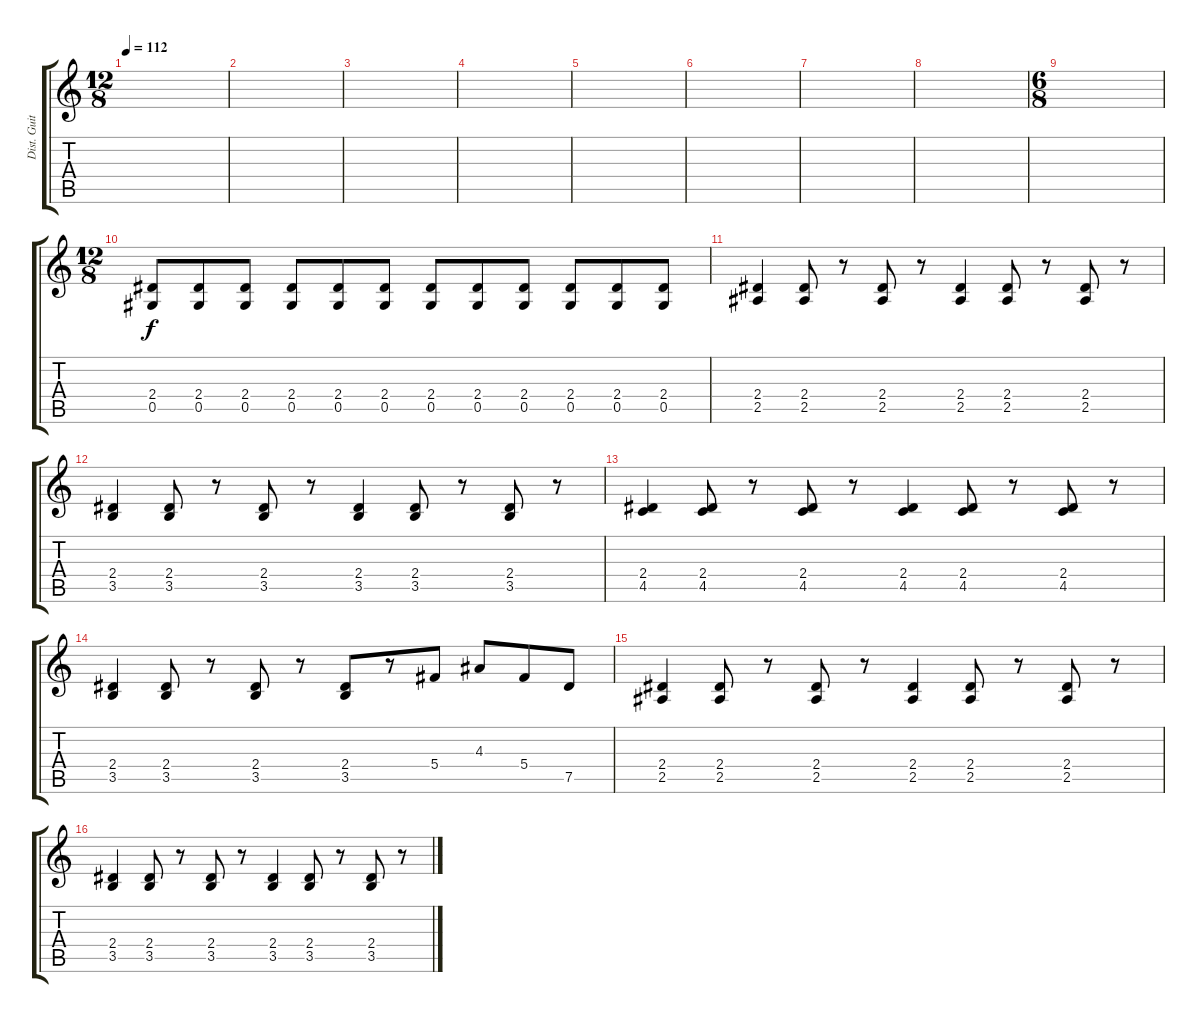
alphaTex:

\track ("Dist. Guitar " "Dist. Guit") {instrument distortionguitar}
\staff {score tabs}
\tuning (Eb4 Bb3 Gb3 Db3 Ab2 Eb2) {hide}
\ts (12 8)
\tempo 112
\clef g2
\ks c
|
|
|
|
|
|
|
|
\ts (6 8)
|
\ts (12 8)
(2.4 0.5).8 (2.4 0.5).8 (2.4 0.5).8 (2.4 0.5).8 (2.4 0.5).8 (2.4 0.5).8 (2.4 0.5).8 (2.4 0.5).8 (2.4 0.5).8 (2.4 0.5).8 (2.4 0.5).8 (2.4 0.5).8 |
(2.4 2.5).4 (2.4 2.5).8 r.8 (2.4 2.5).8 r.8 (2.4 2.5).4 (2.4 2.5).8 r.8 (2.4 2.5).8 r.8 |
(2.4 3.5).4 (2.4 3.5).8 r.8 (2.4 3.5).8 r.8 (2.4 3.5).4 (2.4 3.5).8 r.8 (2.4 3.5).8 r.8 |
(2.4 4.5).4 (2.4 4.5).8 r.8 (2.4 4.5).8 r.8 (2.4 4.5).4 (2.4 4.5).8 r.8 (2.4 4.5).8 r.8 |
(2.4 3.5).4 (2.4 3.5).8 r.8 (2.4 3.5).8 r.8 (2.4 3.5).8 r.8 5.4.8 4.3.8 5.4.8 7.5.8 |
(2.4 2.5).4 (2.4 2.5).8 r.8 (2.4 2.5).8 r.8 (2.4 2.5).4 (2.4 2.5).8 r.8 (2.4 2.5).8 r.8 |
(2.4 3.5).4 (2.4 3.5).8 r.8 (2.4 3.5).8 r.8 (2.4 3.5).4 (2.4 3.5).8 r.8 (2.4 3.5).8 r.8
